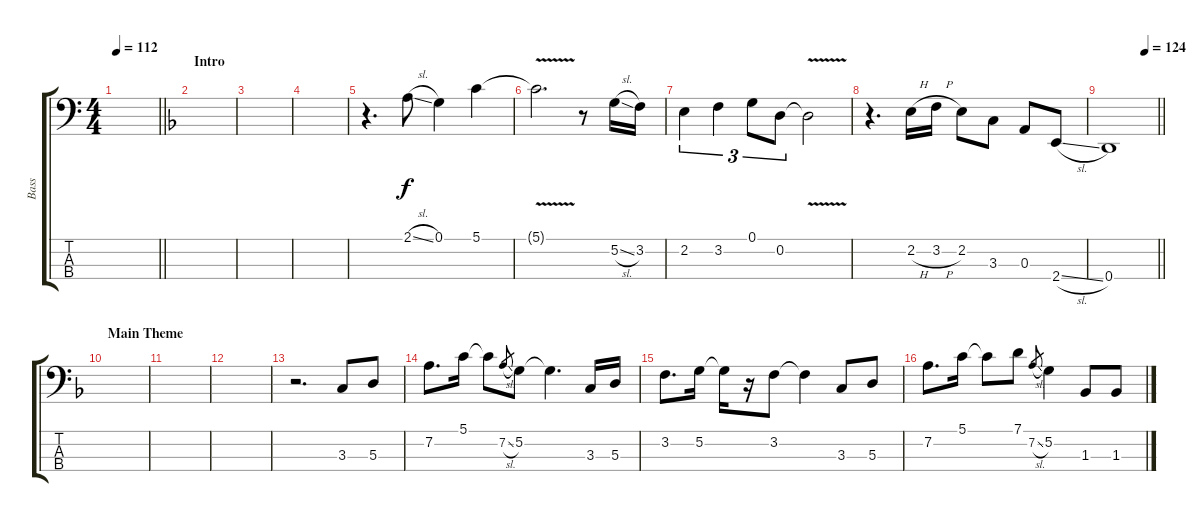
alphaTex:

\track ("Bass" "Bass") {instrument electricbassfinger}
\staff {score tabs}
\tuning (G2 D2 A1 D1) {hide}
\ts (4 4)
\tempo 112
\clef f4
\barLineRight lightlight
\ks c
|
\section ("" "Intro")
\ks f
|
|
|
r.4{d} 2.1{sl}.8 0.1.4 5.1.4 |
5.1{v t}.2{d} r.8 5.2{sl}.16 3.2.16 |
2.2.4{tu (3 2)} 3.2.4{tu (3 2)} 0.1.8{tu (3 2)} 0.2.8{tu (3 2)} 0.2{v t}.2 |
r.4{d} 2.2{h}.16 3.2{h}.16 2.2.8 3.3.8 0.3.8 2.4{sl}.8 |
\tempo (124 0.75)
\barLineRight lightlight
0.4.1 |
\section ("" "Main Theme")
|
|
|
r.2{d} 3.3.8 5.3.8 |
7.2.8{d} 5.1.16 5.1{t}.8 7.2{sl}.8{gr} 5.2.8 5.2{t}.4{d} 3.3.16 5.3.16 |
3.2.8{d} 5.2.16 5.2{t}.16 r.16 3.2.8 3.2{t}.4 3.3.8 5.3.8 |
7.2.8{d} 5.1.16 5.1{t}.8 7.1.8 7.2{sl}.8{gr} 5.2.4 1.3.8 1.3.8
